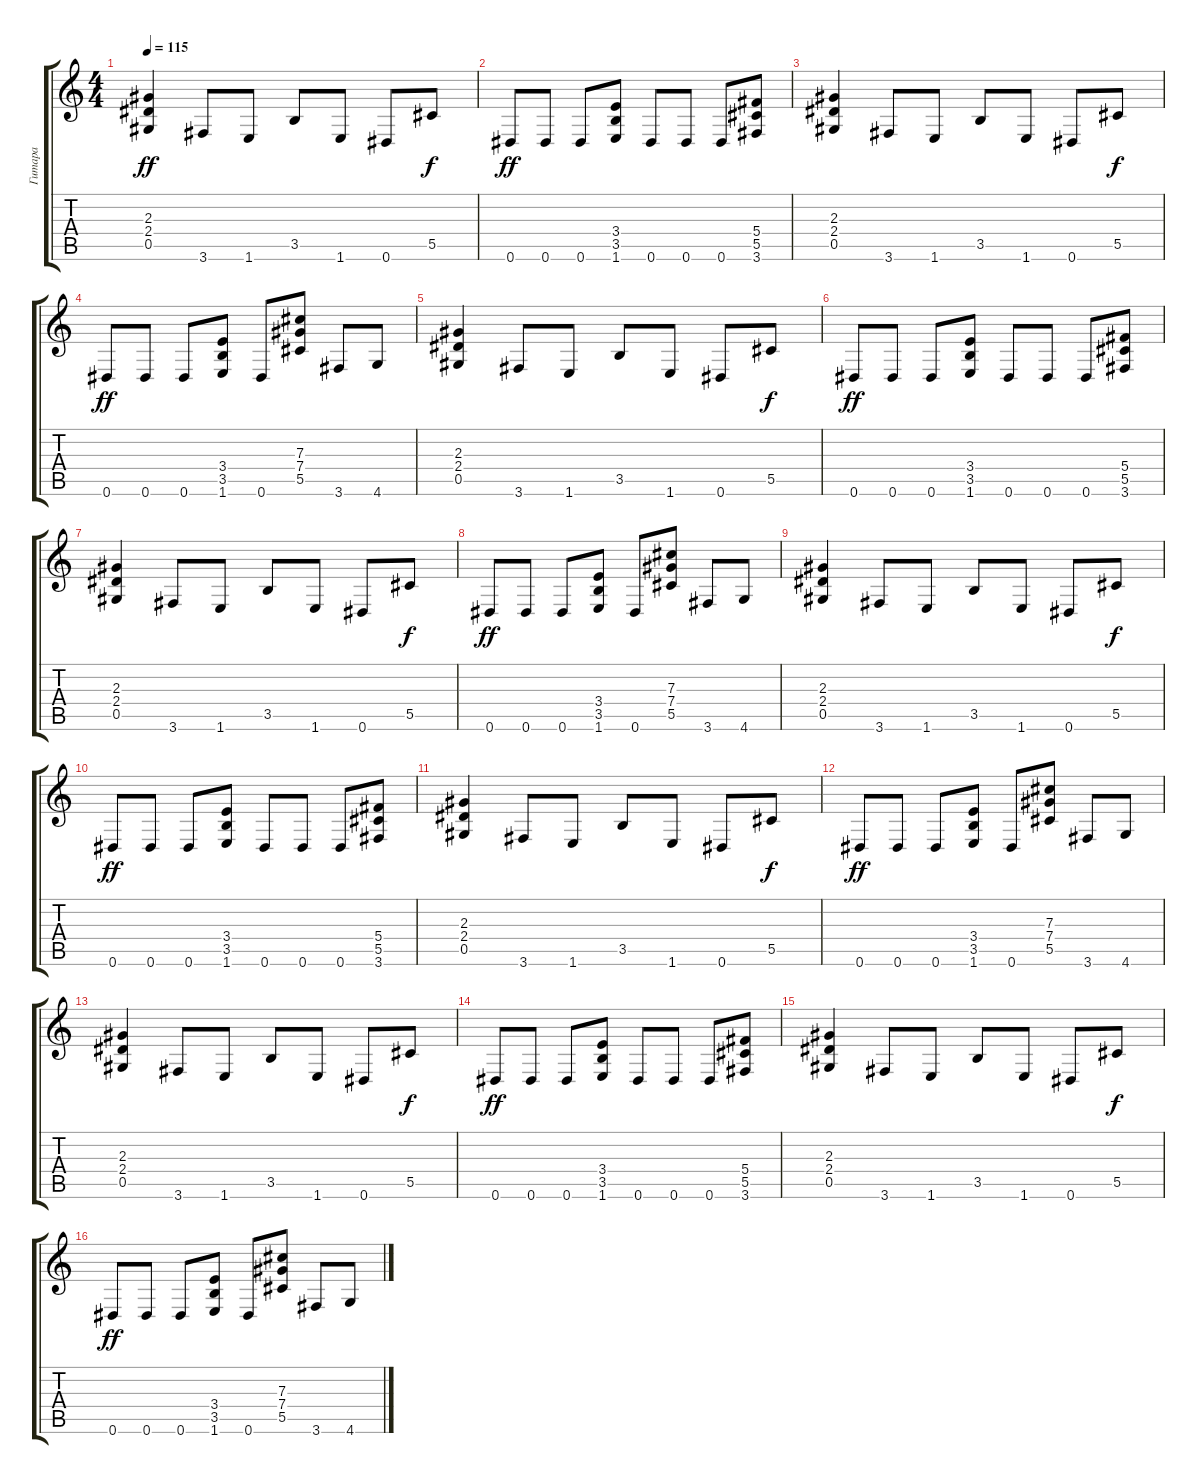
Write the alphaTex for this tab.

\track ("Гитара" "Гитара") {instrument distortionguitar}
\staff {score tabs}
\tuning (Eb4 Bb3 Gb3 Db3 Ab2 Eb2) {hide}
\ts (4 4)
\tempo 115
\clef g2
\ks c
(2.3 2.4 0.5).4{dy ff} 3.6.8 1.6.8 3.5.8 1.6.8 0.6.8 5.5.8{dy f} |
0.6.8{dy ff} 0.6.8 0.6.8 (3.4 3.5 1.6).8 0.6.8 0.6.8 0.6.8 (5.4 5.5 3.6).8 |
(2.3 2.4 0.5).4 3.6.8 1.6.8 3.5.8 1.6.8 0.6.8 5.5.8{dy f} |
0.6.8{dy ff} 0.6.8 0.6.8 (3.4 3.5 1.6).8 0.6.8 (7.3 7.4 5.5).8 3.6.8 4.6.8 |
(2.3 2.4 0.5).4 3.6.8 1.6.8 3.5.8 1.6.8 0.6.8 5.5.8{dy f} |
0.6.8{dy ff} 0.6.8 0.6.8 (3.4 3.5 1.6).8 0.6.8 0.6.8 0.6.8 (5.4 5.5 3.6).8 |
(2.3 2.4 0.5).4 3.6.8 1.6.8 3.5.8 1.6.8 0.6.8 5.5.8{dy f} |
0.6.8{dy ff} 0.6.8 0.6.8 (3.4 3.5 1.6).8 0.6.8 (7.3 7.4 5.5).8 3.6.8 4.6.8 |
(2.3 2.4 0.5).4 3.6.8 1.6.8 3.5.8 1.6.8 0.6.8 5.5.8{dy f} |
0.6.8{dy ff} 0.6.8 0.6.8 (3.4 3.5 1.6).8 0.6.8 0.6.8 0.6.8 (5.4 5.5 3.6).8 |
(2.3 2.4 0.5).4 3.6.8 1.6.8 3.5.8 1.6.8 0.6.8 5.5.8{dy f} |
0.6.8{dy ff} 0.6.8 0.6.8 (3.4 3.5 1.6).8 0.6.8 (7.3 7.4 5.5).8 3.6.8 4.6.8 |
(2.3 2.4 0.5).4 3.6.8 1.6.8 3.5.8 1.6.8 0.6.8 5.5.8{dy f} |
0.6.8{dy ff} 0.6.8 0.6.8 (3.4 3.5 1.6).8 0.6.8 0.6.8 0.6.8 (5.4 5.5 3.6).8 |
(2.3 2.4 0.5).4 3.6.8 1.6.8 3.5.8 1.6.8 0.6.8 5.5.8{dy f} |
0.6.8{dy ff} 0.6.8 0.6.8 (3.4 3.5 1.6).8 0.6.8 (7.3 7.4 5.5).8 3.6.8 4.6.8
